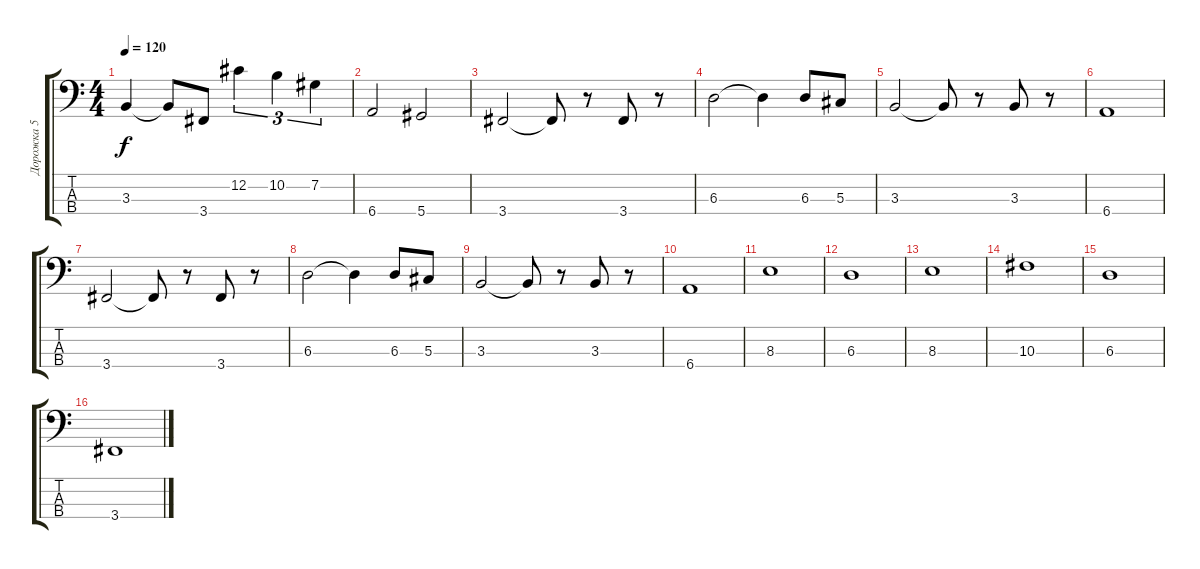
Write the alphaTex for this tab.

\track ("Дорожка 5" "Дорожка 5") {instrument electricbassfinger}
\staff {score tabs}
\tuning (Gb2 Db2 Ab1 Eb1) {hide}
\ts (4 4)
\tempo 120
\clef f4
\ks c
3.3.4{dy f} 3.3{t}.8 3.4.8 12.2.4{tu (3 2)} 10.2.4{tu (3 2)} 7.2.4{tu (3 2)} |
6.4.2 5.4.2 |
3.4.2 3.4{t}.8 r.8 3.4.8 r.8 |
6.3.2 6.3{t}.4 6.3.8 5.3.8 |
3.3.2 3.3{t}.8 r.8 3.3.8 r.8 |
6.4.1 |
3.4.2 3.4{t}.8 r.8 3.4.8 r.8 |
6.3.2 6.3{t}.4 6.3.8 5.3.8 |
3.3.2 3.3{t}.8 r.8 3.3.8 r.8 |
6.4.1 |
8.3.1 |
6.3.1 |
8.3.1 |
10.3.1 |
6.3.1 |
3.4.1
